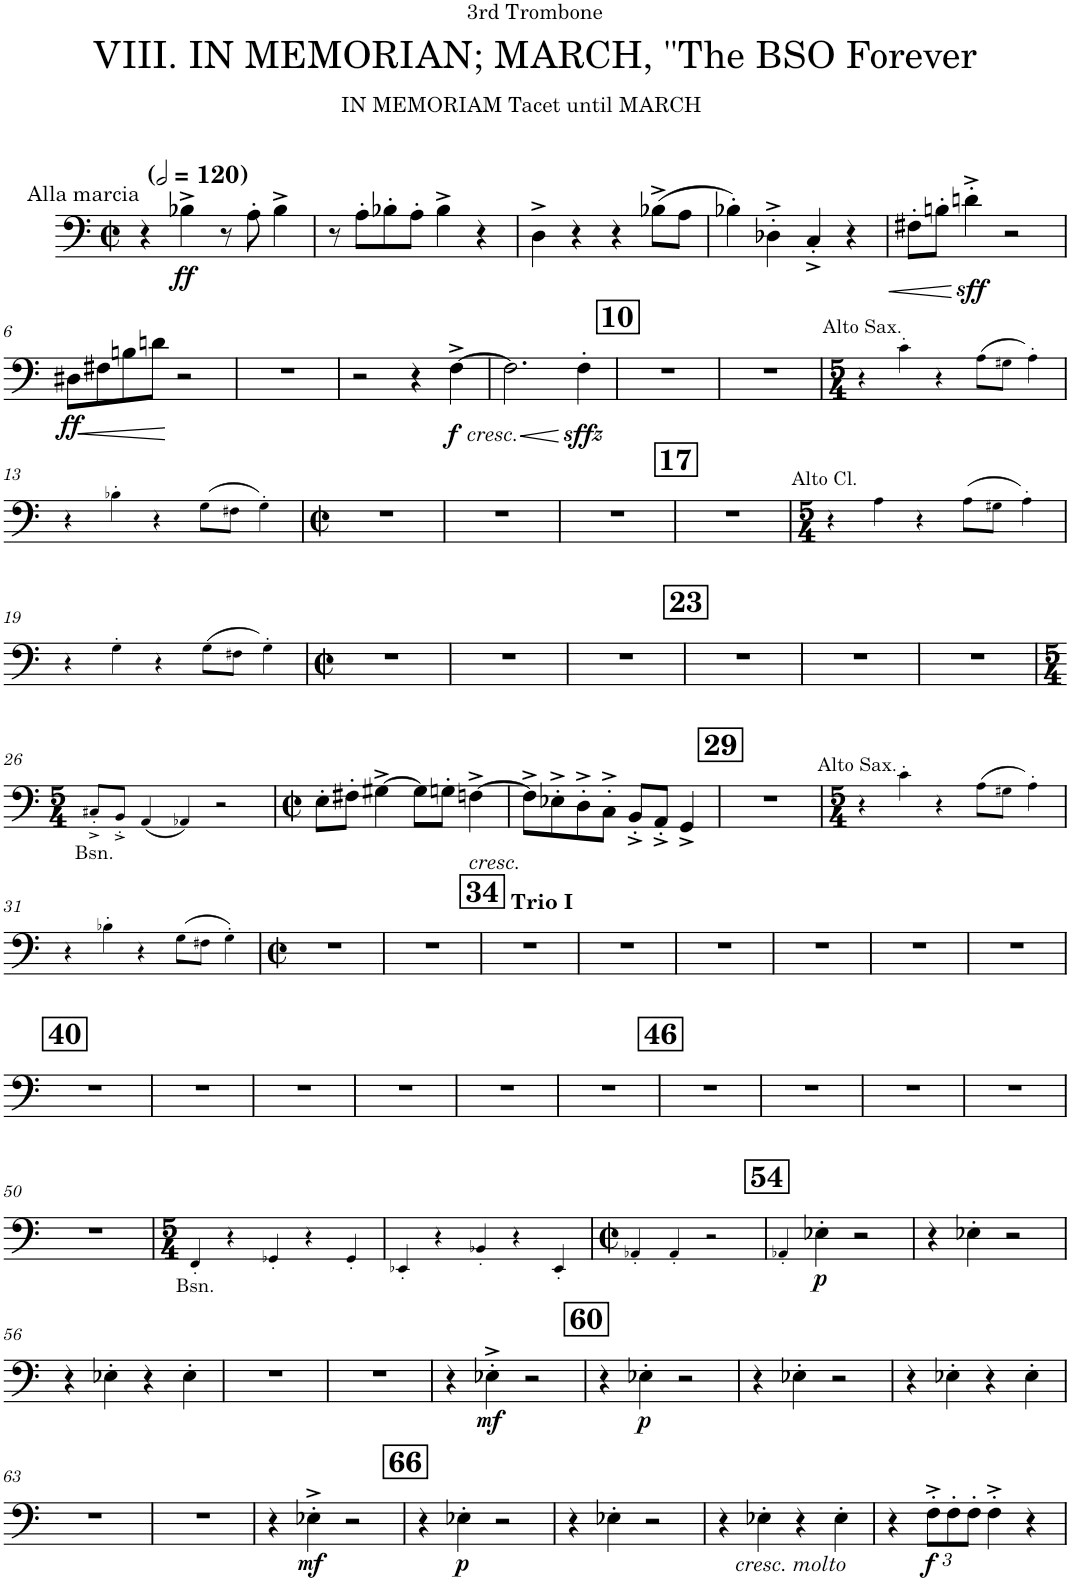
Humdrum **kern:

**kern	**dynam
*part1	*part1
*staff1	*staff1
*I"Trombone	*
*I'Tbn.	*
*clefF4	*
*k[]	*
*M2/2	*
*met(c|)	*
*MM240	*
=1	=1
!LO:TX:a:t=Alla marcia	!
4r	.
!	!LO:DY:b
4B-X^\	ff
8r	.
8A'\	.
4B-^\	.
=2	=2
8r	.
8A'\L	.
8B-X'\	.
8A'\J	.
4B-^\	.
4r	.
=3	=3
4D^\	.
4r	.
4r	.
(8B-X^\L	.
8A\J	.
=4	=4
4B-X'\)	.
4D-X'^\	.
4C'^/	.
4r	.
=5	=5
!	!LO:HP:b
8F#X'\L	<
8Bn'\J	.
4dn'^\	.
!	!LO:DY:n=1:b
2r	[ other-dynamics
!!LO:LB:g=z
=6	=6
!	!LO:DY:b
8D#X\L	ff
!	!LO:HP:b
8F#X\	<
8Bn\	.
8dn\J	.
2r	[
=7	=7
1r	.
=8	=8
2r	.
4r	.
!LO:TX:b:i:t=cresc.	!
!	!LO:DY:b
[4F^\	f
=9	=9
!	!LO:HP:b
2.F\]	<
!	!LO:DY:n=1:b
4F'\	[ sffz
!!LO:REH:place=s1:a:B:cj:fs=14:t=10
=10	=10
1r	.
=11	=11
1r	.
=12	=12
*M5/4	*
!LO:TX:a:t=Alto Sax.	!
4r	.
4c'\	.
4r	.
(8A\L	.
8G#X\J	.
4A'\)	.
!!LO:LB:g=z
=13	=13
4r	.
4B-X'\	.
4r	.
(8G\L	.
8F#X\J)	.
4G'\	.
=14	=14
*M2/2	*
*met(c|)	*
1r	.
=15	=15
1r	.
=16	=16
1r	.
!!LO:REH:place=s1:a:B:cj:fs=14:t=17
=17	=17
1r	.
=18	=18
*M5/4	*
!LO:TX:a:t=Alto Cl.	!
4r	.
4A\	.
4r	.
(8A\L	.
8G#X\J)	.
4A'\	.
!!LO:LB:g=z
=19	=19
4r	.
4G'\	.
4r	.
(8G\L	.
8F#X\J)	.
4G'\	.
=20	=20
*M2/2	*
*met(c|)	*
1r	.
=21	=21
1r	.
=22	=22
1r	.
!!LO:REH:place=s1:a:B:cj:fs=14:t=23
=23	=23
1r	.
=24	=24
1r	.
=25	=25
1r	.
!!LO:LB:g=z
=26	=26
*M5/4	*
!LO:TX:b:t=Bsn.	!
8C#X'^/L	.
8BB'^/J	.
(4AA/	.
4AA-X/)	.
2r	.
=27	=27
*M2/2	*
*met(c|)	*
8E'\L	.
8F#X'\J	.
[4G#X^\	.
8G#\L]	.
8Gn'\J	.
!LO:TX:b:i:t=cresc.	!
[4Fn^\	.
=28	=28
8F^\L]	.
8E-X'^\	.
8D'^\	.
8C'^\J	.
8BB'^/L	.
8AA'^/J	.
4GG^/	.
!!LO:REH:place=s1:a:B:cj:fs=14:t=29
=29	=29
1r	.
=30	=30
*M5/4	*
!LO:TX:a:t=Alto Sax.	!
4r	.
4c'\	.
4r	.
(8A\L	.
8G#X\J	.
4A'\)	.
!!LO:LB:g=z
=31	=31
4r	.
4B-X'\	.
4r	.
(8G\L	.
8F#X\J)	.
4G'\	.
=32	=32
*M2/2	*
*met(c|)	*
1r	.
=33	=33
1r	.
!!LO:REH:place=s1:a:B:cj:fs=14:t=34
=34	=34
!LO:TX:a:B:t=Trio I	!
1r	.
=35	=35
1r	.
=36	=36
1r	.
=37	=37
1r	.
=38	=38
1r	.
=39	=39
1r	.
!!LO:LB:g=z
!!LO:REH:place=s1:a:B:cj:fs=14:t=40
=40	=40
1r	.
=41	=41
1r	.
=42	=42
1r	.
=43	=43
1r	.
=44	=44
1r	.
=45	=45
1r	.
!!LO:REH:place=s1:a:B:cj:fs=14:t=46
=46	=46
1r	.
=47	=47
1r	.
=48	=48
1r	.
=49	=49
1r	.
!!LO:LB:g=z
=50	=50
1r	.
=51	=51
*M5/4	*
!LO:TX:b:t=Bsn.	!
4FF'/	.
4r	.
4GG-X'/	.
4r	.
4GG-'/	.
=52	=52
4EE-X'/	.
4r	.
4BB-X'/	.
4r	.
4EE-'/	.
=53	=53
*M2/2	*
*met(c|)	*
4AA-X'/	.
4AA-'/	.
2r	.
!!LO:REH:place=s1:a:B:cj:fs=14:t=54
=54	=54
4AA-X'/	.
!	!LO:DY:b
4E-X'\	p
2r	.
=55	=55
4r	.
4E-X'\	.
2r	.
!!LO:LB:g=z
=56	=56
4r	.
4E-X'\	.
4r	.
4E-'\	.
=57	=57
1r	.
=58	=58
1r	.
=59	=59
4r	.
!	!LO:DY:b
4E-X'^\	mf
2r	.
!!LO:REH:place=s1:a:B:cj:fs=14:t=60
=60	=60
4r	.
!	!LO:DY:b
4E-X'\	p
2r	.
=61	=61
4r	.
4E-X'\	.
2r	.
=62	=62
4r	.
4E-X'\	.
4r	.
4E-'\	.
!!LO:LB:g=z
=63	=63
1r	.
=64	=64
1r	.
=65	=65
4r	.
!	!LO:DY:b
4E-X'^\	mf
2r	.
!!LO:REH:place=s1:a:B:cj:fs=14:t=66
=66	=66
4r	.
!	!LO:DY:b
4E-X'\	p
2r	.
=67	=67
4r	.
4E-X'\	.
2r	.
=68	=68
4r	.
!LO:TX:b:i:t=cresc. molto	!
4E-X'\	.
4r	.
4E-'\	.
=69	=69
4r	.
*Xbrackettup	*
!	!LO:DY:b
12F'^\L	f
12F'\	.
12F'\J	.
4F'^\	.
4r	.
=	=
*-	*-
